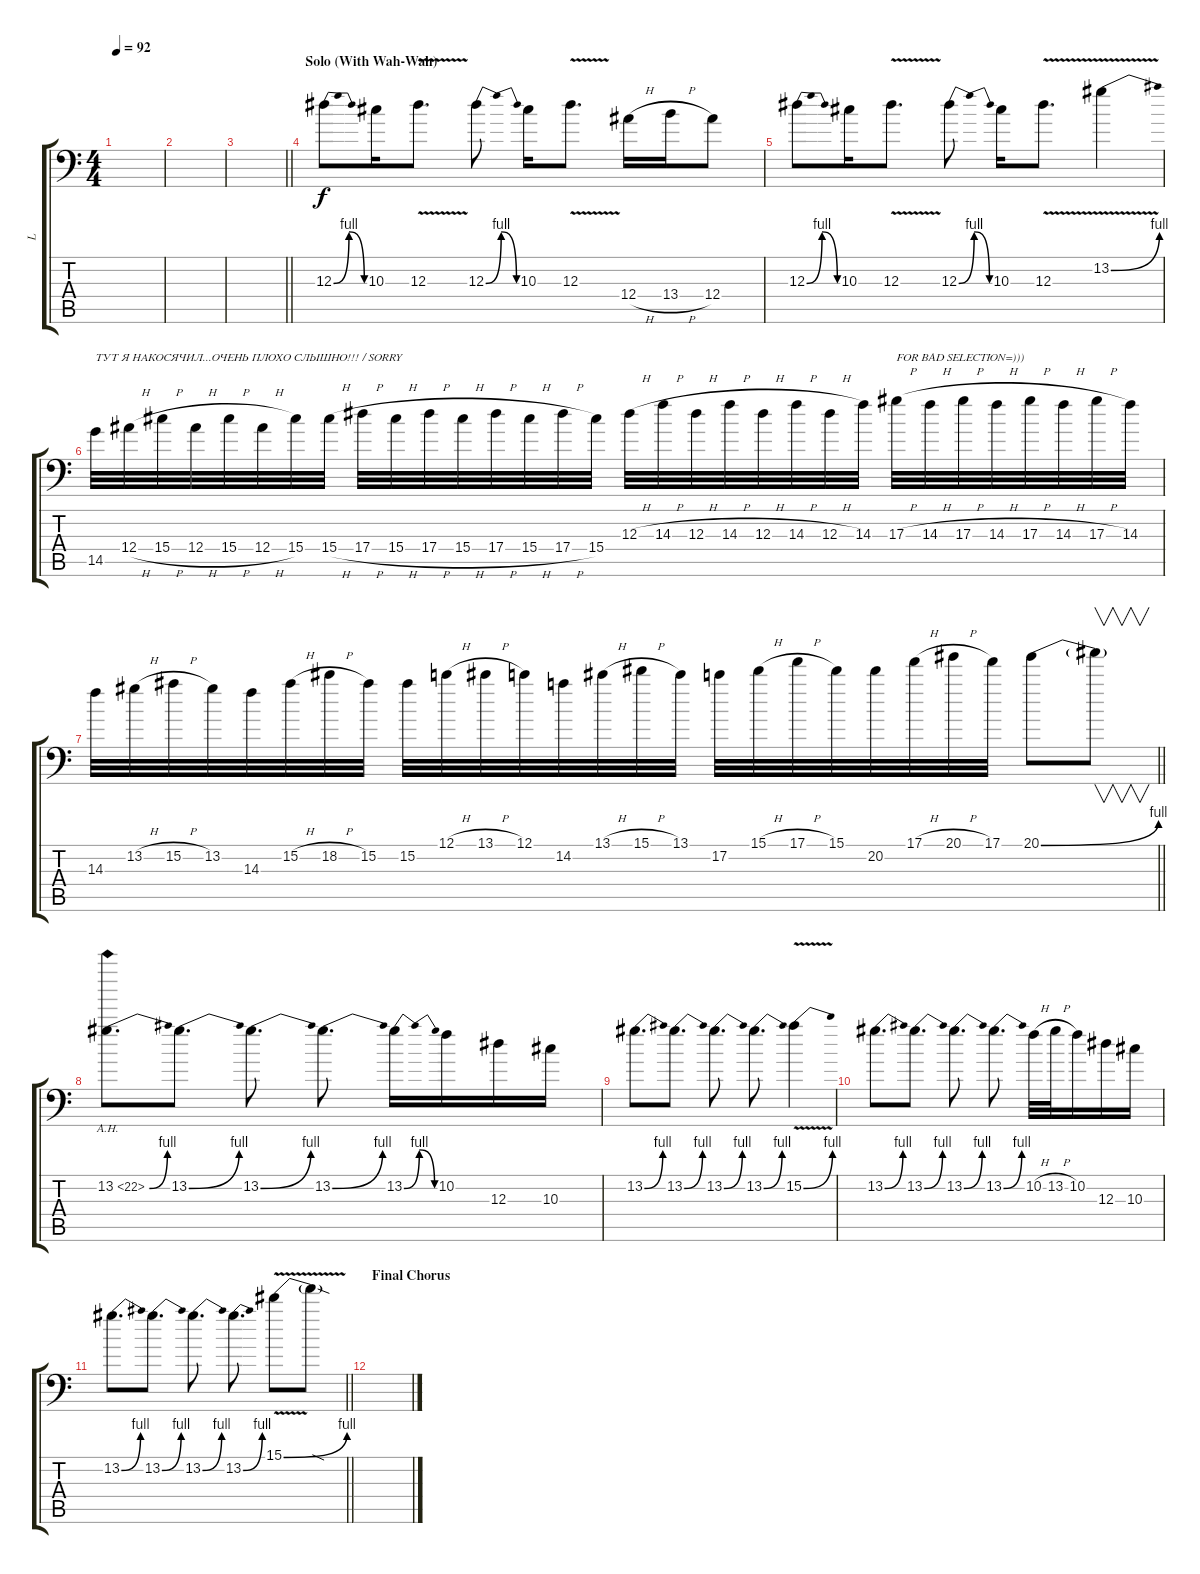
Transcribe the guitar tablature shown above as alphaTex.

\track ("L" "L") {instrument distortionguitar}
\staff {score tabs}
\tuning (C4 G3 Eb3 Bb2 F2 Bb1) {hide}
\ts (4 4)
\tempo 92
\clef f4
\ks c
|
|
\barLineRight lightlight
|
\section ("" "Solo (With Wah-Wah)")
12.3{be (bendrelease 0 0 30 4 30 4 60 0)}.8 10.3.16 12.3{v}.8{d} 12.3{be (bendrelease 0 0 30 4 30 4 60 0)}.8 10.3.16 12.3{v}.8{d} 12.4{h}.16 13.4{h}.16 12.4.8 |
12.3{be (bendrelease 0 0 30 4 30 4 60 0)}.8 10.3.16 12.3{v}.8{d} 12.3{be (bendrelease 0 0 30 4 30 4 60 0)}.8 10.3.16 12.3{v}.8{d} 13.2{be (bend 0 0 60 4) v}.4 |
14.5.32{txt "ТУТ Я НАКОСЯЧИЛ...ОЧЕНЬ ПЛОХО СЛЫШНО!!! / SORRY"} 12.4{h}.32 15.4{h}.32 12.4{h}.32 15.4{h}.32 12.4{h}.32 15.4.32 15.4{h}.32 17.4{h}.32 15.4{h}.32 17.4{h}.32 15.4{h}.32 17.4{h}.32 15.4{h}.32 17.4{h}.32 15.4.32 12.3{h}.32 14.3{h}.32 12.3{h}.32 14.3{h}.32 12.3{h}.32 14.3{h}.32 12.3{h}.32 14.3.32 17.3{h}.32{txt "FOR BAD SELECTION=)))"} 14.3{h}.32 17.3{h}.32 14.3{h}.32 17.3{h}.32 14.3{h}.32 17.3{h}.32 14.3.32 |
\barLineRight lightlight
14.3.32 13.2{h}.32 15.2{h}.32 13.2.32 14.3.32 15.2{h}.32 18.2{h}.32 15.2.32 15.2.32 12.1{h}.32 13.1{h}.32 12.1.32 14.2.32 13.1{h}.32 15.1{h}.32 13.1.32 17.2.32 15.1{h}.32 17.1{h}.32 15.1.32 20.2.32 17.1{h}.32 20.1{h}.32 17.1.32 20.1{be (bend 0 0 60 4)}.8 20.1{t}.8{v} |
13.2{be (bend 0 0 60 4) ah 9}.8{d} 13.2{be (bend 0 0 60 4)}.8{d} 13.2{be (bend 0 0 60 4)}.8{d} 13.2{be (bend 0 0 60 4)}.8{d} 13.2{be (bendrelease 0 0 30 4 30 4 60 0)}.16 10.2.16 12.3.16 10.3.16 |
13.2{be (bend 0 0 60 4)}.8{d} 13.2{be (bend 0 0 60 4)}.8{d} 13.2{be (bend 0 0 60 4)}.8{d} 13.2{be (bend 0 0 60 4)}.8{d} 15.2{be (bend 0 0 60 4) v}.4 |
13.2{be (bend 0 0 60 4)}.8{d} 13.2{be (bend 0 0 60 4)}.8{d} 13.2{be (bend 0 0 60 4)}.8{d} 13.2{be (bend 0 0 60 4)}.8{d} 10.2{h}.32 13.2{h}.32 10.2.16 12.3.16 10.3.16 |
\barLineRight lightlight
13.2{be (bend 0 0 60 4)}.8{d} 13.2{be (bend 0 0 60 4)}.8{d} 13.2{be (bend 0 0 60 4)}.8{d} 13.2{be (bend 0 0 60 4)}.8{d} 15.1{be (bend 0 0 60 4) v}.8 15.1{sod t}.8 |
\section ("" "Final Chorus")
